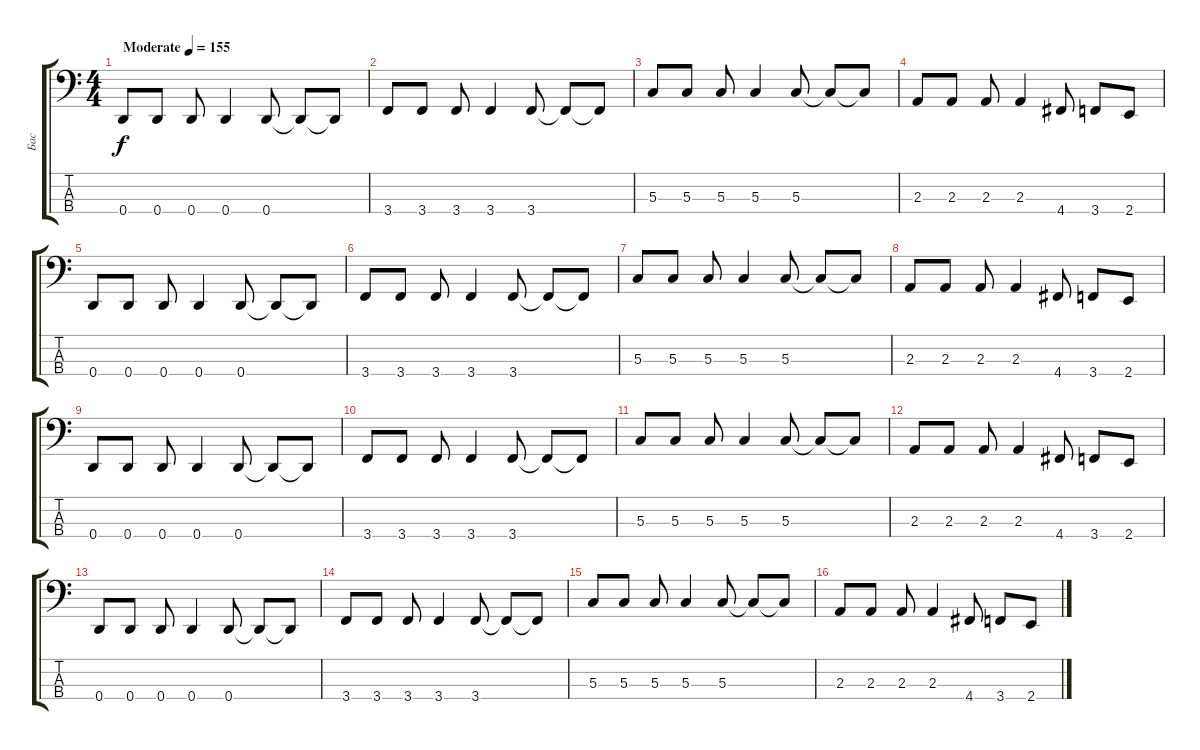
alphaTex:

\track ("Бас" "Бас") {instrument electricbassfinger}
\staff {score tabs}
\tuning (F2 C2 G1 D1) {hide}
\ts (4 4)
\tempo (155 "Moderate")
\clef f4
\ks c
0.4.8{dy f instrument electricbassfinger} 0.4.8 0.4.8 0.4.4 0.4.8 0.4{t}.8 0.4{t}.8 |
3.4.8 3.4.8 3.4.8 3.4.4 3.4.8 3.4{t}.8 3.4{t}.8 |
5.3.8 5.3.8 5.3.8 5.3.4 5.3.8 5.3{t}.8 5.3{t}.8 |
2.3.8 2.3.8 2.3.8 2.3.4 4.4.8 3.4.8 2.4.8 |
0.4.8 0.4.8 0.4.8 0.4.4 0.4.8 0.4{t}.8 0.4{t}.8 |
3.4.8 3.4.8 3.4.8 3.4.4 3.4.8 3.4{t}.8 3.4{t}.8 |
5.3.8 5.3.8 5.3.8 5.3.4 5.3.8 5.3{t}.8 5.3{t}.8 |
2.3.8 2.3.8 2.3.8 2.3.4 4.4.8 3.4.8 2.4.8 |
0.4.8 0.4.8 0.4.8 0.4.4 0.4.8 0.4{t}.8 0.4{t}.8 |
3.4.8 3.4.8 3.4.8 3.4.4 3.4.8 3.4{t}.8 3.4{t}.8 |
5.3.8 5.3.8 5.3.8 5.3.4 5.3.8 5.3{t}.8 5.3{t}.8 |
2.3.8 2.3.8 2.3.8 2.3.4 4.4.8 3.4.8 2.4.8 |
0.4.8 0.4.8 0.4.8 0.4.4 0.4.8 0.4{t}.8 0.4{t}.8 |
3.4.8 3.4.8 3.4.8 3.4.4 3.4.8 3.4{t}.8 3.4{t}.8 |
5.3.8 5.3.8 5.3.8 5.3.4 5.3.8 5.3{t}.8 5.3{t}.8 |
2.3.8 2.3.8 2.3.8 2.3.4 4.4.8 3.4.8 2.4.8
